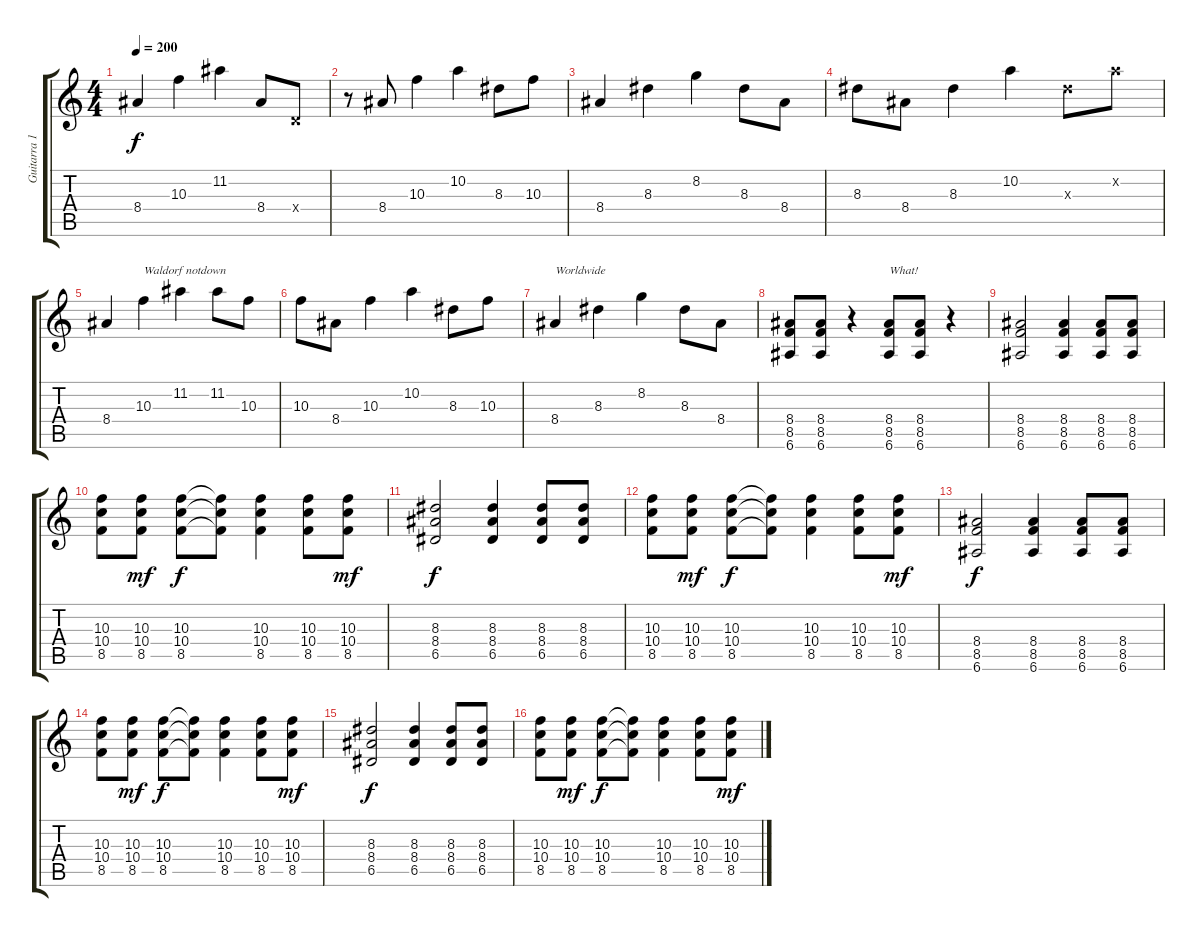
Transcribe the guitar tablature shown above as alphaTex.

\track ("Guitarra 1" "Guitarra 1") {instrument distortionguitar}
\staff {score tabs}
\tuning (E4 B3 G3 D3 A2 E2) {hide}
\ts (4 4)
\tempo 200
\clef g2
\ks c
8.4.4{dy f instrument distortionguitar} 10.3.4 11.2.4 8.4.8 0.4{x}.8 |
r.8 8.4.8 10.3.4 10.2.4 8.3.8 10.3.8 |
8.4.4 8.3.4 8.2.4 8.3.8 8.4.8 |
8.3.8 8.4.8 8.3.4 10.2.4 8.3{x}.8 10.2{x}.8 |
8.4.4 10.3.4{txt "Waldorf notdown"} 11.2.4 11.2.8 10.3.8 |
10.3.8 8.4.8 10.3.4 10.2.4 8.3.8 10.3.8 |
8.4.4{txt "Worldwide"} 8.3.4 8.2.4 8.3.8 8.4.8 |
(8.4 8.5 6.6).8 (8.4 8.5 6.6).8 r.4 (8.4 8.5 6.6).8{txt "What!"} (8.4 8.5 6.6).8 r.4 |
(8.4 8.5 6.6).2 (8.4 8.5 6.6).4 (8.4 8.5 6.6).8 (8.4 8.5 6.6).8 |
(10.3 10.4 8.5).8 (10.3 10.4 8.5).8{dy mf} (10.3 10.4 8.5).8{dy f} (10.3{t} 10.4{t} 8.5{t}).8 (10.3 10.4 8.5).4 (10.3 10.4 8.5).8 (10.3 10.4 8.5).8{dy mf} |
(8.3 8.4 6.5).2{dy f} (8.3 8.4 6.5).4 (8.3 8.4 6.5).8 (8.3 8.4 6.5).8 |
(10.3 10.4 8.5).8 (10.3 10.4 8.5).8{dy mf} (10.3 10.4 8.5).8{dy f} (10.3{t} 10.4{t} 8.5{t}).8 (10.3 10.4 8.5).4 (10.3 10.4 8.5).8 (10.3 10.4 8.5).8{dy mf} |
(8.4 8.5 6.6).2{dy f} (8.4 8.5 6.6).4 (8.4 8.5 6.6).8 (8.4 8.5 6.6).8 |
(10.3 10.4 8.5).8 (10.3 10.4 8.5).8{dy mf} (10.3 10.4 8.5).8{dy f} (10.3{t} 10.4{t} 8.5{t}).8 (10.3 10.4 8.5).4 (10.3 10.4 8.5).8 (10.3 10.4 8.5).8{dy mf} |
(8.3 8.4 6.5).2{dy f} (8.3 8.4 6.5).4 (8.3 8.4 6.5).8 (8.3 8.4 6.5).8 |
(10.3 10.4 8.5).8 (10.3 10.4 8.5).8{dy mf} (10.3 10.4 8.5).8{dy f} (10.3{t} 10.4{t} 8.5{t}).8 (10.3 10.4 8.5).4 (10.3 10.4 8.5).8 (10.3 10.4 8.5).8{dy mf}
